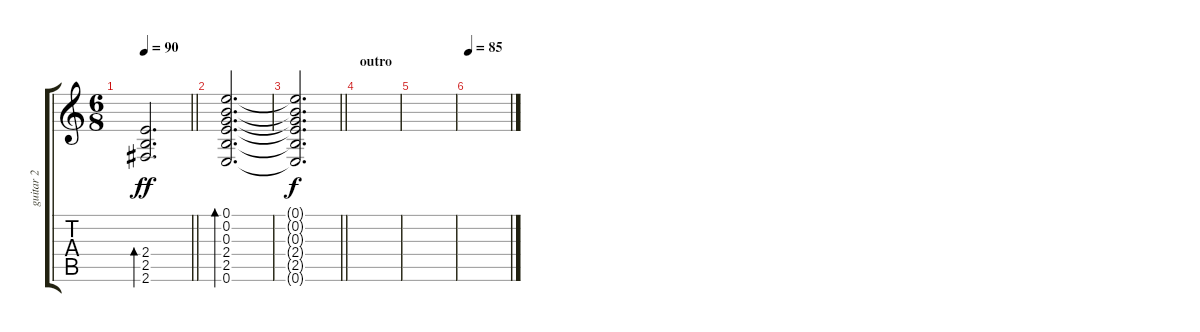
\track ("guitar 2" "guitar 2") {instrument acousticguitarnylon}
\staff {score tabs}
\tuning (E4 B3 G3 D3 A2 E2) {hide}
\ts (6 8)
\tempo 90
\clef g2
\barLineRight lightlight
\ks c
(2.4 2.5 2.6).2{d bd 120 dy ff} |
(0.1 0.2 0.3 2.4 2.5 0.6).2{d bd 240} |
\barLineRight lightlight
(0.1{t} 0.2{t} 0.3{t} 2.4{t} 2.5{t} 0.6{t}).2{d dy f} |
\section ("" "outro")
|
|
\tempo 85
